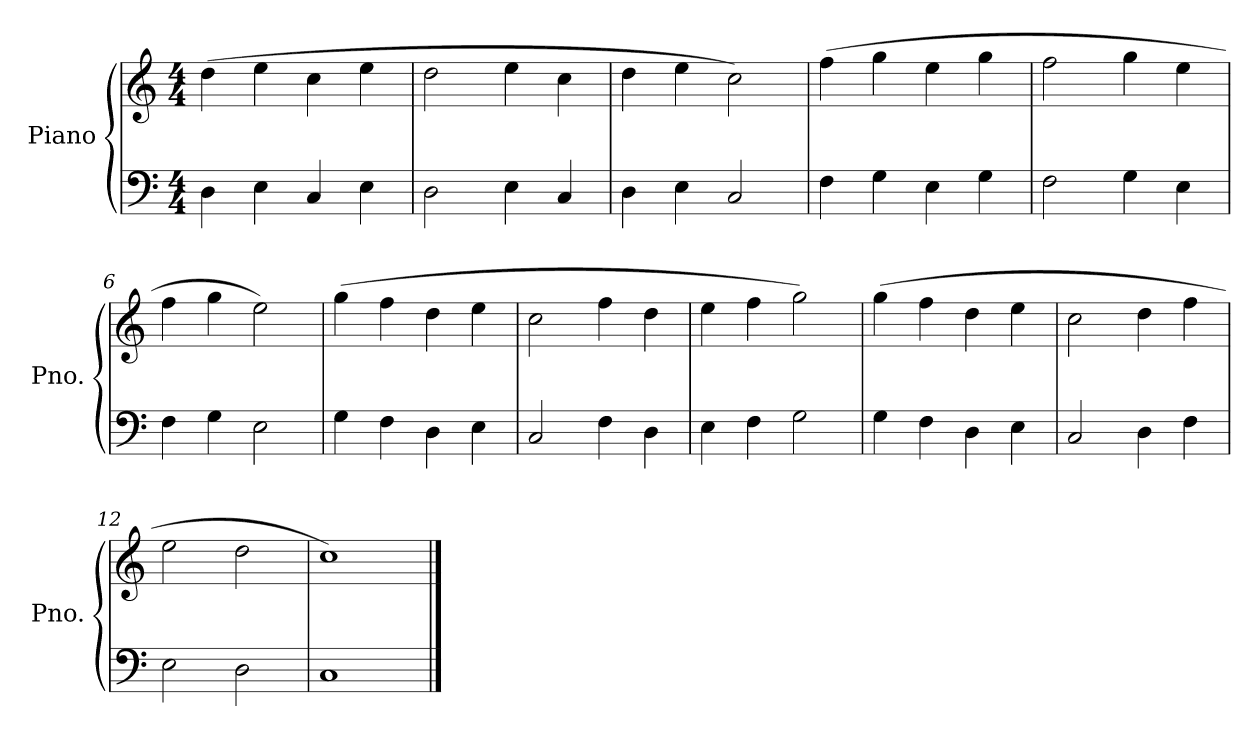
**kern	**kern
*part1	*part1
*staff2	*staff1
*I"Piano	*
*I'Pno.	*
*clefF4	*clefG2
*k[]	*k[]
*M4/4	*M4/4
*MM104	*MM104
=1	=1
4D\	(>4dd\
4E\	4ee\
4C/	4cc\
4E\	4ee\
=2	=2
2D\	2dd\
4E\	4ee\
4C/	4cc\
=3	=3
4D\	4dd\
4E\	4ee\
2C/	2cc\)
=4	=4
4F\	(>4ff\
4G\	4gg\
4E\	4ee\
4G\	4gg\
=5	=5
2F\	2ff\
4G\	4gg\
4E\	4ee\
=6	=6
4F\	4ff\
4G\	4gg\
2E\	2ee\)
=7	=7
4G\	(>4gg\
4F\	4ff\
4D\	4dd\
4E\	4ee\
=8	=8
2C/	2cc\
4F\	4ff\
4D\	4dd\
=9	=9
4E\	4ee\
4F\	4ff\
2G\	2gg\)
=10	=10
4G\	(>4gg\
4F\	4ff\
4D\	4dd\
4E\	4ee\
!!LO:LB:g=z
=11	=11
2C/	2cc\
4D\	4dd\
4F\	4ff\
=12	=12
2E\	2ee\
2D\	2dd\
=13	=13
1C	1cc)
==	==
*-	*-
